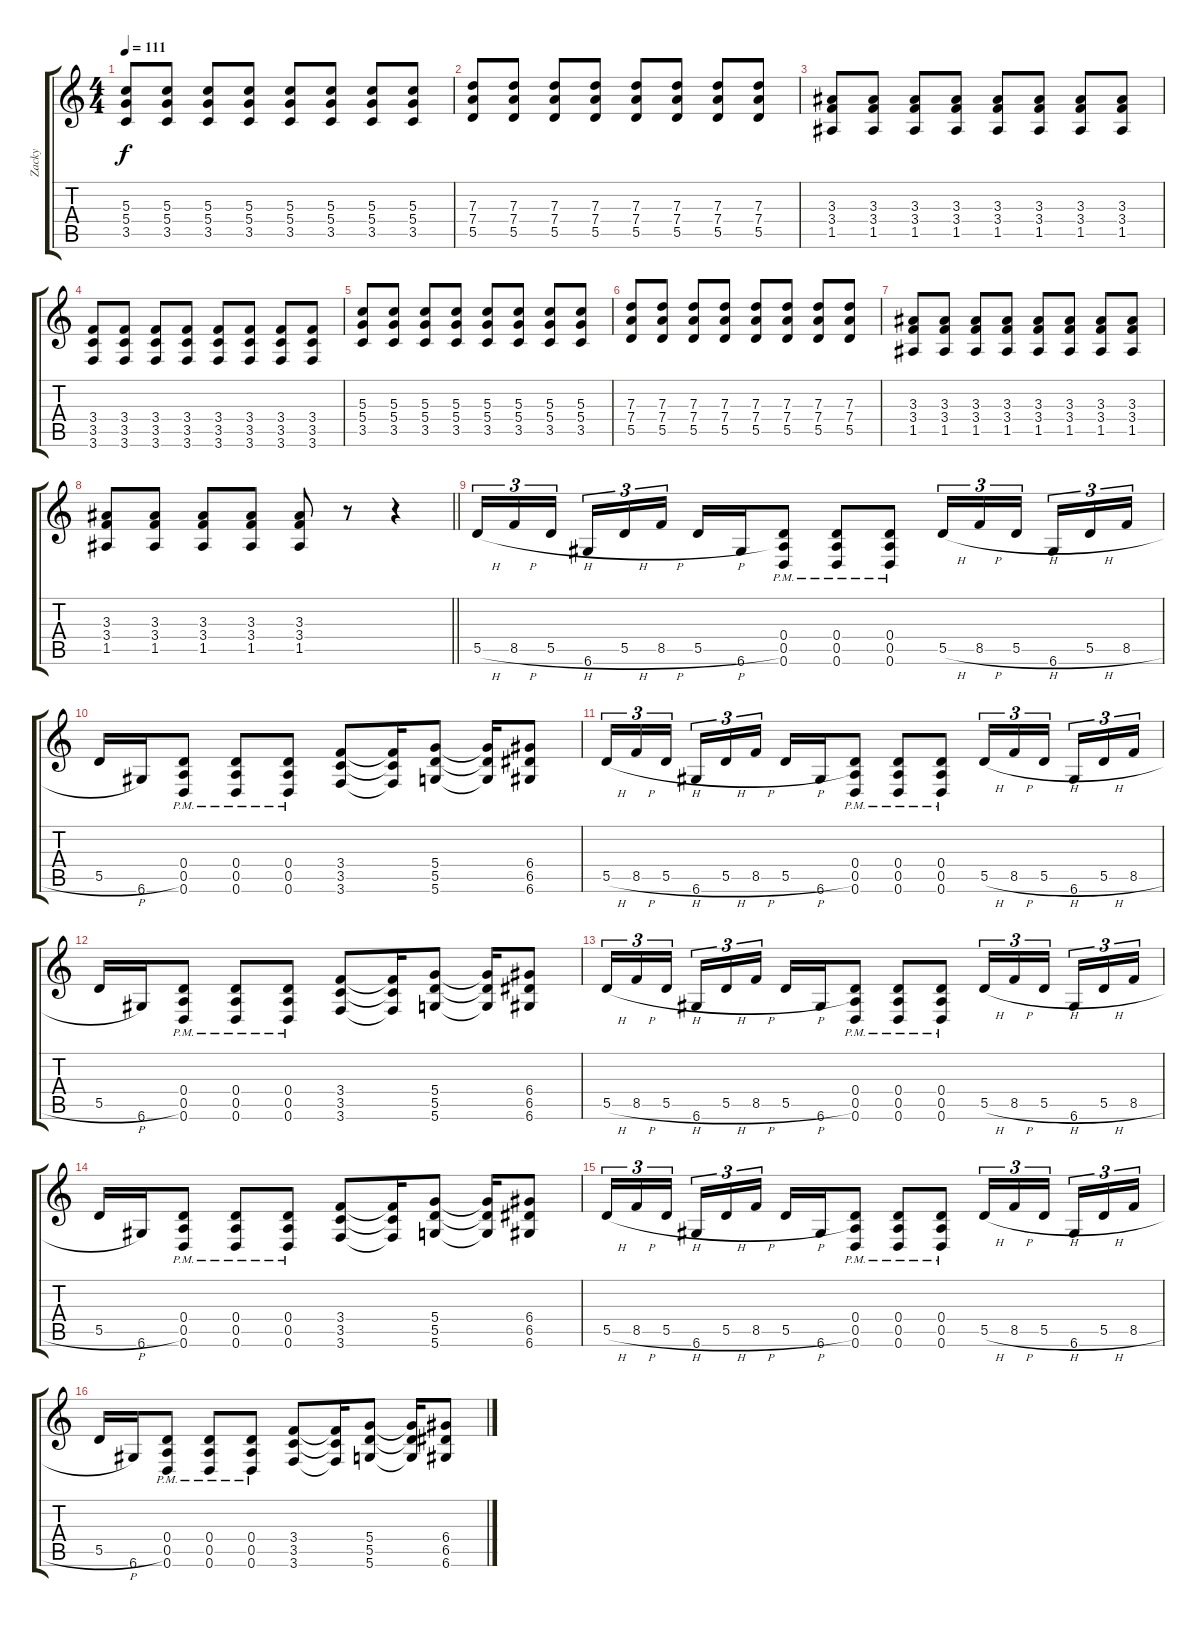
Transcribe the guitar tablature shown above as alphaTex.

\track ("Zacky" "Zacky") {instrument distortionguitar}
\staff {score tabs}
\tuning (E4 B3 G3 D3 A2 D2) {hide}
\ts (4 4)
\tempo 111
\clef g2
\ks c
(5.3 5.4 3.5).8{dy f} (5.3 5.4 3.5).8 (5.3 5.4 3.5).8 (5.3 5.4 3.5).8 (5.3 5.4 3.5).8 (5.3 5.4 3.5).8 (5.3 5.4 3.5).8 (5.3 5.4 3.5).8 |
(7.3 7.4 5.5).8 (7.3 7.4 5.5).8 (7.3 7.4 5.5).8 (7.3 7.4 5.5).8 (7.3 7.4 5.5).8 (7.3 7.4 5.5).8 (7.3 7.4 5.5).8 (7.3 7.4 5.5).8 |
(3.3 3.4 1.5).8 (3.3 3.4 1.5).8 (3.3 3.4 1.5).8 (3.3 3.4 1.5).8 (3.3 3.4 1.5).8 (3.3 3.4 1.5).8 (3.3 3.4 1.5).8 (3.3 3.4 1.5).8 |
(3.4 3.5 3.6).8 (3.4 3.5 3.6).8 (3.4 3.5 3.6).8 (3.4 3.5 3.6).8 (3.4 3.5 3.6).8 (3.4 3.5 3.6).8 (3.4 3.5 3.6).8 (3.4 3.5 3.6).8 |
(5.3 5.4 3.5).8 (5.3 5.4 3.5).8 (5.3 5.4 3.5).8 (5.3 5.4 3.5).8 (5.3 5.4 3.5).8 (5.3 5.4 3.5).8 (5.3 5.4 3.5).8 (5.3 5.4 3.5).8 |
(7.3 7.4 5.5).8 (7.3 7.4 5.5).8 (7.3 7.4 5.5).8 (7.3 7.4 5.5).8 (7.3 7.4 5.5).8 (7.3 7.4 5.5).8 (7.3 7.4 5.5).8 (7.3 7.4 5.5).8 |
(3.3 3.4 1.5).8 (3.3 3.4 1.5).8 (3.3 3.4 1.5).8 (3.3 3.4 1.5).8 (3.3 3.4 1.5).8 (3.3 3.4 1.5).8 (3.3 3.4 1.5).8 (3.3 3.4 1.5).8 |
\barLineRight lightlight
(3.3 3.4 1.5).8 (3.3 3.4 1.5).8 (3.3 3.4 1.5).8 (3.3 3.4 1.5).8 (3.3 3.4 1.5).8 r.8 r.4 |
5.5{h}.16{tu (3 2)} 8.5{h}.16{tu (3 2)} 5.5{h}.16{tu (3 2) beam splitsecondary} 6.6.16{tu (3 2)} 5.5{h}.16{tu (3 2)} 8.5{h}.16{tu (3 2)} 5.5{h}.16 6.6.16 (0.4{pm} 0.5{pm} 0.6{pm}).8 (0.4{pm} 0.5{pm} 0.6{pm}).8 (0.4{pm} 0.5{pm} 0.6{pm}).8 5.5{h}.16{tu (3 2)} 8.5{h}.16{tu (3 2)} 5.5{h}.16{tu (3 2) beam splitsecondary} 6.6.16{tu (3 2)} 5.5{h}.16{tu (3 2)} 8.5{h}.16{tu (3 2)} |
5.5{h}.16 6.6.16 (0.4{pm} 0.5{pm} 0.6{pm}).8 (0.4{pm} 0.5{pm} 0.6{pm}).8 (0.4{pm} 0.5{pm} 0.6{pm}).8 (3.4 3.5 3.6).8 (3.4{t} 3.5{t} 3.6{t}).16 (5.4 5.5 5.6).8 (5.4{t} 5.5{t} 5.6{t}).16 (6.4 6.5 6.6).8 |
5.5{h}.16{tu (3 2)} 8.5{h}.16{tu (3 2)} 5.5{h}.16{tu (3 2) beam splitsecondary} 6.6.16{tu (3 2)} 5.5{h}.16{tu (3 2)} 8.5{h}.16{tu (3 2)} 5.5{h}.16 6.6.16 (0.4{pm} 0.5{pm} 0.6{pm}).8 (0.4{pm} 0.5{pm} 0.6{pm}).8 (0.4{pm} 0.5{pm} 0.6{pm}).8 5.5{h}.16{tu (3 2)} 8.5{h}.16{tu (3 2)} 5.5{h}.16{tu (3 2) beam splitsecondary} 6.6.16{tu (3 2)} 5.5{h}.16{tu (3 2)} 8.5{h}.16{tu (3 2)} |
5.5{h}.16 6.6.16 (0.4{pm} 0.5{pm} 0.6{pm}).8 (0.4{pm} 0.5{pm} 0.6{pm}).8 (0.4{pm} 0.5{pm} 0.6{pm}).8 (3.4 3.5 3.6).8 (3.4{t} 3.5{t} 3.6{t}).16 (5.4 5.5 5.6).8 (5.4{t} 5.5{t} 5.6{t}).16 (6.4 6.5 6.6).8 |
5.5{h}.16{tu (3 2)} 8.5{h}.16{tu (3 2)} 5.5{h}.16{tu (3 2) beam splitsecondary} 6.6.16{tu (3 2)} 5.5{h}.16{tu (3 2)} 8.5{h}.16{tu (3 2)} 5.5{h}.16 6.6.16 (0.4{pm} 0.5{pm} 0.6{pm}).8 (0.4{pm} 0.5{pm} 0.6{pm}).8 (0.4{pm} 0.5{pm} 0.6{pm}).8 5.5{h}.16{tu (3 2)} 8.5{h}.16{tu (3 2)} 5.5{h}.16{tu (3 2) beam splitsecondary} 6.6.16{tu (3 2)} 5.5{h}.16{tu (3 2)} 8.5{h}.16{tu (3 2)} |
5.5{h}.16 6.6.16 (0.4{pm} 0.5{pm} 0.6{pm}).8 (0.4{pm} 0.5{pm} 0.6{pm}).8 (0.4{pm} 0.5{pm} 0.6{pm}).8 (3.4 3.5 3.6).8 (3.4{t} 3.5{t} 3.6{t}).16 (5.4 5.5 5.6).8 (5.4{t} 5.5{t} 5.6{t}).16 (6.4 6.5 6.6).8 |
5.5{h}.16{tu (3 2)} 8.5{h}.16{tu (3 2)} 5.5{h}.16{tu (3 2) beam splitsecondary} 6.6.16{tu (3 2)} 5.5{h}.16{tu (3 2)} 8.5{h}.16{tu (3 2)} 5.5{h}.16 6.6.16 (0.4{pm} 0.5{pm} 0.6{pm}).8 (0.4{pm} 0.5{pm} 0.6{pm}).8 (0.4{pm} 0.5{pm} 0.6{pm}).8 5.5{h}.16{tu (3 2)} 8.5{h}.16{tu (3 2)} 5.5{h}.16{tu (3 2) beam splitsecondary} 6.6.16{tu (3 2)} 5.5{h}.16{tu (3 2)} 8.5{h}.16{tu (3 2)} |
5.5{h}.16 6.6.16 (0.4{pm} 0.5{pm} 0.6{pm}).8 (0.4{pm} 0.5{pm} 0.6{pm}).8 (0.4{pm} 0.5{pm} 0.6{pm}).8 (3.4 3.5 3.6).8 (3.4{t} 3.5{t} 3.6{t}).16 (5.4 5.5 5.6).8 (5.4{t} 5.5{t} 5.6{t}).16 (6.4 6.5 6.6).8
